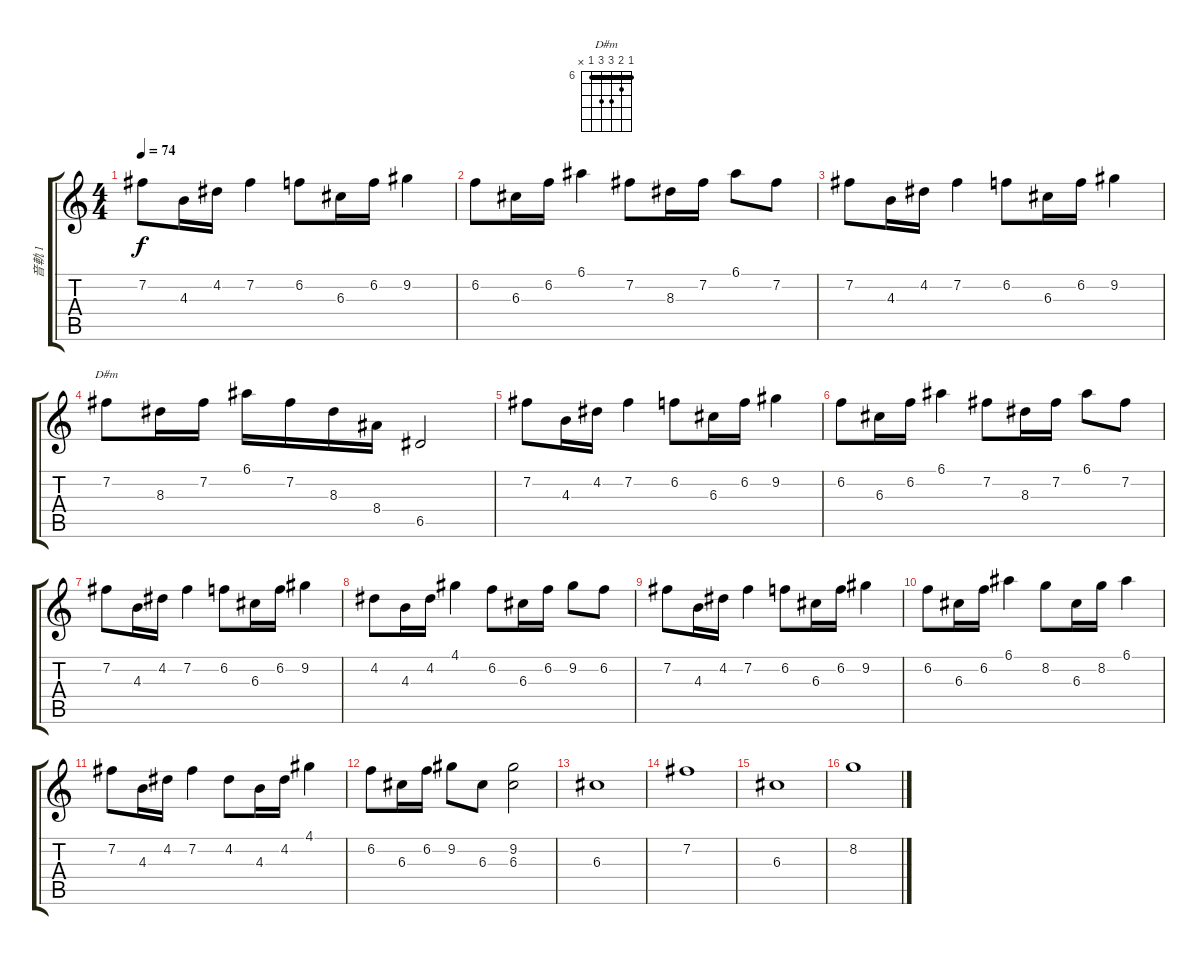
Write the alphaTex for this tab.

\track ("音軌 1" "音軌 1") {instrument electricguitarjazz}
\staff {score tabs}
\tuning (E4 B3 G3 D3 A2 E2) {hide}
\chord ("D#m" 6 7 8 8 6 x) {firstfret 6 barre 6}
\ts (4 4)
\tempo 74
\clef g2
\ks c
7.2.8{dy f instrument electricguitarjazz} 4.3.16 4.2.16 7.2.4 6.2.8 6.3.16 6.2.16 9.2.4 |
6.2.8 6.3.16 6.2.16 6.1.4 7.2.8 8.3.16 7.2.16 6.1.8 7.2.8 |
7.2.8 4.3.16 4.2.16 7.2.4 6.2.8 6.3.16 6.2.16 9.2.4 |
7.2.8{ch "D#m"} 8.3.16 7.2.16 6.1.16 7.2.16 8.3.16 8.4.16 6.5.2 |
7.2.8 4.3.16 4.2.16 7.2.4 6.2.8 6.3.16 6.2.16 9.2.4 |
6.2.8 6.3.16 6.2.16 6.1.4 7.2.8 8.3.16 7.2.16 6.1.8 7.2.8 |
7.2.8 4.3.16 4.2.16 7.2.4 6.2.8 6.3.16 6.2.16 9.2.4 |
4.2.8 4.3.16 4.2.16 4.1.4 6.2.8 6.3.16 6.2.16 9.2.8 6.2.8 |
7.2.8 4.3.16 4.2.16 7.2.4 6.2.8 6.3.16 6.2.16 9.2.4 |
6.2.8 6.3.16 6.2.16 6.1.4 8.2.8 6.3.16 8.2.16 6.1.4 |
7.2.8 4.3.16 4.2.16 7.2.4 4.2.8 4.3.16 4.2.16 4.1.4 |
6.2.8 6.3.16 6.2.16 9.2.8 6.3.8 (9.2 6.3).2 |
6.3.1{instrument overdrivenguitar} |
7.2.1 |
6.3.1 |
8.2.1
